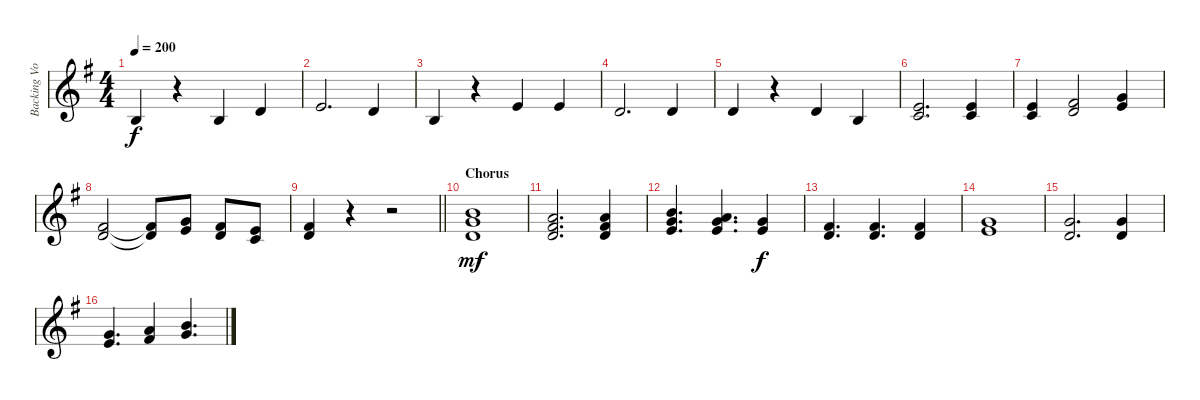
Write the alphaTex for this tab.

\track ("Backing Vocals" "Backing Vo") {instrument choiraahs}
\staff {score}
\tuning (E4 B3 G3 D3 A2 E2) {hide}
\ts (4 4)
\tempo 200
\clef g2
\ks g
0.2.4{dy f} r.4 0.2.4 3.2.4 |
5.2.2{d} 3.2.4 |
0.2.4 r.4 5.2.4 5.2.4 |
3.2.2{d} 3.2.4 |
3.2.4 r.4 3.2.4 0.2.4 |
(0.1 1.2).2{d} (0.1 1.2).4 |
(0.1 1.2).4 (2.1 3.2).2 (3.1 5.2).4 |
(2.1 3.2).2 (2.1{t} 3.2{t}).8 (3.1 5.2).8 (2.1 3.2).8 (0.1 1.2).8 |
\barLineRight lightlight
(2.1 3.2).4 r.4 r.2 |
\section ("" "Chorus")
(7.1 8.2 7.3).1{dy mf} |
(5.1 7.2 7.3).2{d} (5.1 7.2 7.3).4 |
(7.1 8.2 9.3).4{d} (5.1 8.2 9.3).4{d} (8.2 9.3).4{dy f} |
(7.2 7.3).4{d} (7.2 7.3).4{d} (7.2 7.3).4 |
(8.2 9.3).1 |
(8.2 7.3).2{d} (8.2 7.3).4 |
(8.2 9.3).4{d} (10.2 11.3).4 (12.2 12.3).4{d}
